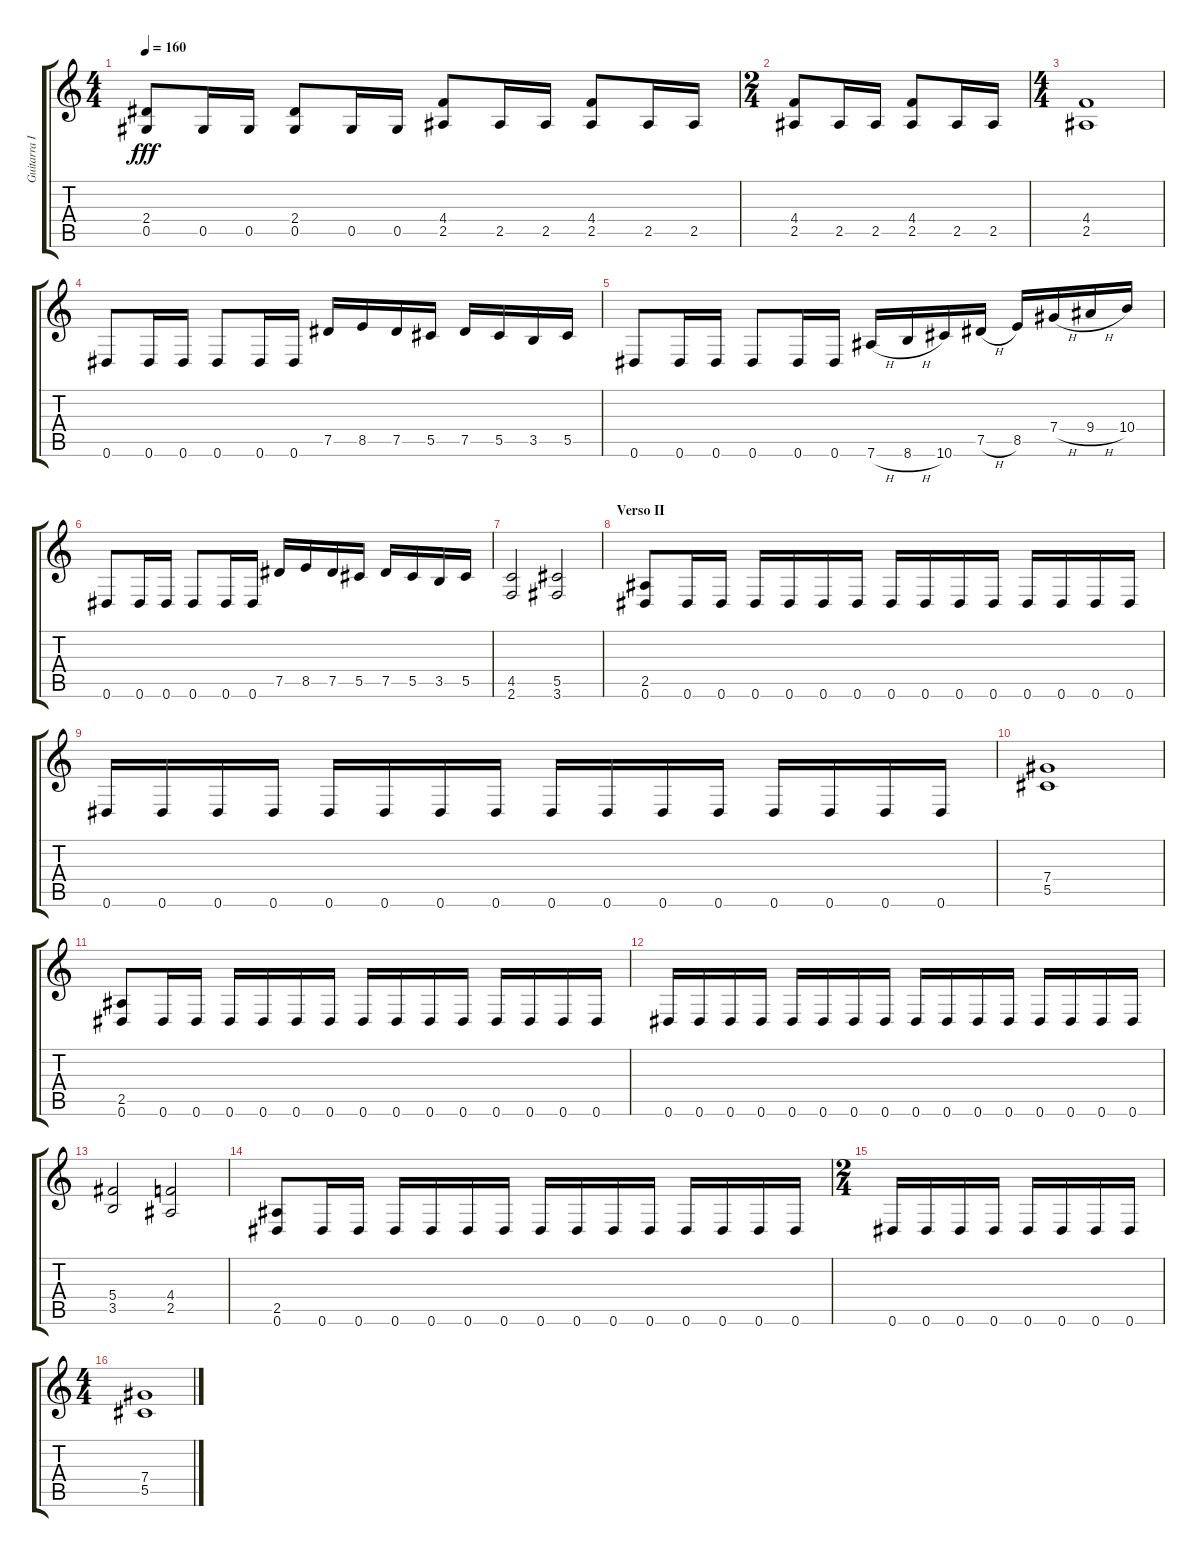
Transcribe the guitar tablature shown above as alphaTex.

\track ("Guitarra II" "Guitarra I") {instrument distortionguitar}
\staff {score tabs}
\tuning (Eb4 Bb3 Gb3 Db3 Ab2 Eb2) {hide}
\ts (4 4)
\tempo 160
\clef g2
\ks c
(2.4 0.5).8{dy fff} 0.5.16 0.5.16 (2.4 0.5).8 0.5.16 0.5.16 (4.4 2.5).8 2.5.16 2.5.16 (4.4 2.5).8 2.5.16 2.5.16 |
\ts (2 4)
(4.4 2.5).8 2.5.16 2.5.16 (4.4 2.5).8 2.5.16 2.5.16 |
\ts (4 4)
(4.4 2.5).1 |
0.6.8 0.6.16 0.6.16 0.6.8 0.6.16 0.6.16 7.5.16 8.5.16 7.5.16 5.5.16 7.5.16 5.5.16 3.5.16 5.5.16 |
0.6.8 0.6.16 0.6.16 0.6.8 0.6.16 0.6.16 7.6{h}.16 8.6{h}.16 10.6.16 7.5{h}.16 8.5.16 7.4{h}.16 9.4{h}.16 10.4.16 |
0.6.8 0.6.16 0.6.16 0.6.8 0.6.16 0.6.16 7.5.16 8.5.16 7.5.16 5.5.16 7.5.16 5.5.16 3.5.16 5.5.16 |
(4.5 2.6).2 (5.5 3.6).2 |
\section ("" "Verso II")
(2.5 0.6).8 0.6.16 0.6.16 0.6.16 0.6.16 0.6.16 0.6.16 0.6.16 0.6.16 0.6.16 0.6.16 0.6.16 0.6.16 0.6.16 0.6.16 |
0.6.16 0.6.16 0.6.16 0.6.16 0.6.16 0.6.16 0.6.16 0.6.16 0.6.16 0.6.16 0.6.16 0.6.16 0.6.16 0.6.16 0.6.16 0.6.16 |
(7.4 5.5).1 |
(2.5 0.6).8 0.6.16 0.6.16 0.6.16 0.6.16 0.6.16 0.6.16 0.6.16 0.6.16 0.6.16 0.6.16 0.6.16 0.6.16 0.6.16 0.6.16 |
0.6.16 0.6.16 0.6.16 0.6.16 0.6.16 0.6.16 0.6.16 0.6.16 0.6.16 0.6.16 0.6.16 0.6.16 0.6.16 0.6.16 0.6.16 0.6.16 |
(5.4 3.5).2 (4.4 2.5).2 |
(2.5 0.6).8 0.6.16 0.6.16 0.6.16 0.6.16 0.6.16 0.6.16 0.6.16 0.6.16 0.6.16 0.6.16 0.6.16 0.6.16 0.6.16 0.6.16 |
\ts (2 4)
0.6.16 0.6.16 0.6.16 0.6.16 0.6.16 0.6.16 0.6.16 0.6.16 |
\ts (4 4)
(7.4 5.5).1
